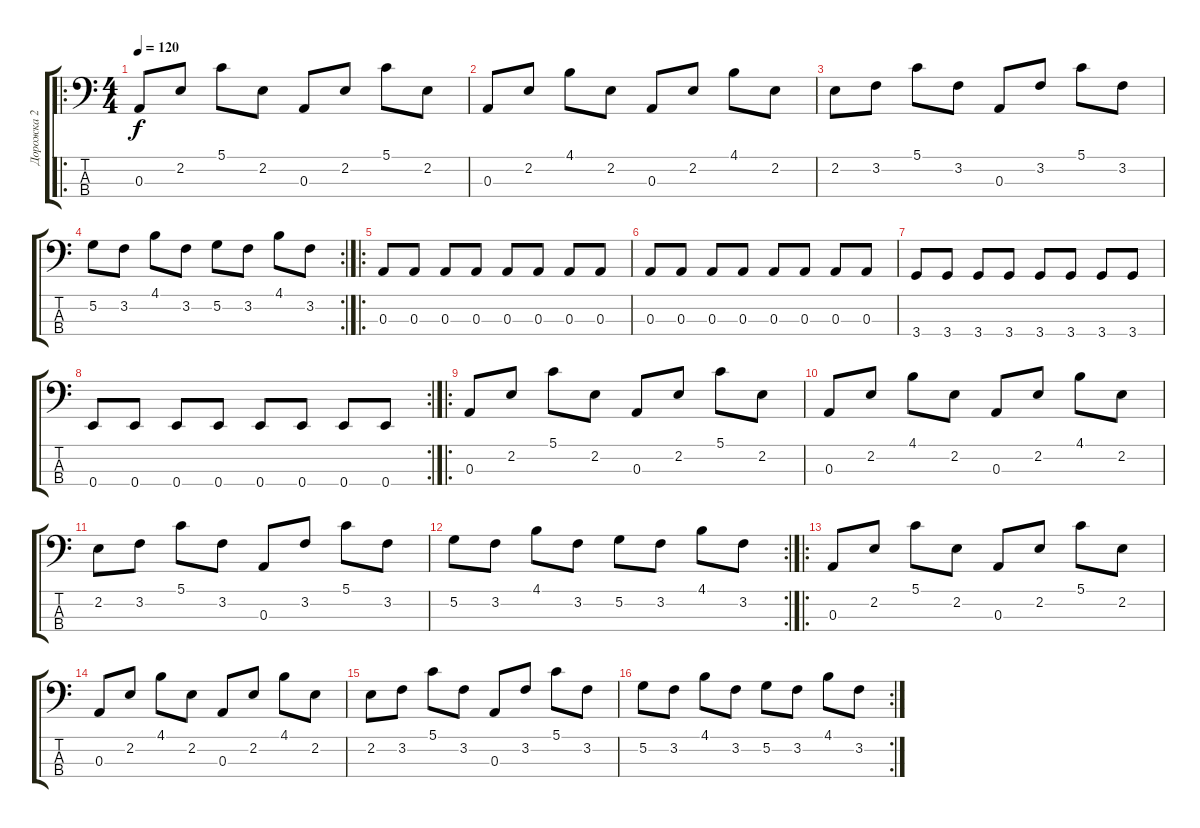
\track ("Дорожка 2" "Дорожка 2") {instrument electricbasspick}
\staff {score tabs}
\tuning (G2 D2 A1 E1) {hide}
\ro
\ts (4 4)
\tempo 120
\clef f4
\ks c
0.3.8{dy f} 2.2.8 5.1.8 2.2.8 0.3.8 2.2.8 5.1.8 2.2.8 |
0.3.8 2.2.8 4.1.8 2.2.8 0.3.8 2.2.8 4.1.8 2.2.8 |
2.2.8 3.2.8 5.1.8 3.2.8 0.3.8 3.2.8 5.1.8 3.2.8 |
\rc 2
5.2.8 3.2.8 4.1.8 3.2.8 5.2.8 3.2.8 4.1.8 3.2.8 |
\ro
0.3.8 0.3.8 0.3.8 0.3.8 0.3.8 0.3.8 0.3.8 0.3.8 |
0.3.8 0.3.8 0.3.8 0.3.8 0.3.8 0.3.8 0.3.8 0.3.8 |
3.4.8 3.4.8 3.4.8 3.4.8 3.4.8 3.4.8 3.4.8 3.4.8 |
\rc 2
0.4.8 0.4.8 0.4.8 0.4.8 0.4.8 0.4.8 0.4.8 0.4.8 |
\ro
0.3.8 2.2.8 5.1.8 2.2.8 0.3.8 2.2.8 5.1.8 2.2.8 |
0.3.8 2.2.8 4.1.8 2.2.8 0.3.8 2.2.8 4.1.8 2.2.8 |
2.2.8 3.2.8 5.1.8 3.2.8 0.3.8 3.2.8 5.1.8 3.2.8 |
\rc 2
5.2.8 3.2.8 4.1.8 3.2.8 5.2.8 3.2.8 4.1.8 3.2.8 |
\ro
0.3.8 2.2.8 5.1.8 2.2.8 0.3.8 2.2.8 5.1.8 2.2.8 |
0.3.8 2.2.8 4.1.8 2.2.8 0.3.8 2.2.8 4.1.8 2.2.8 |
2.2.8 3.2.8 5.1.8 3.2.8 0.3.8 3.2.8 5.1.8 3.2.8 |
\rc 2
5.2.8 3.2.8 4.1.8 3.2.8 5.2.8 3.2.8 4.1.8 3.2.8
